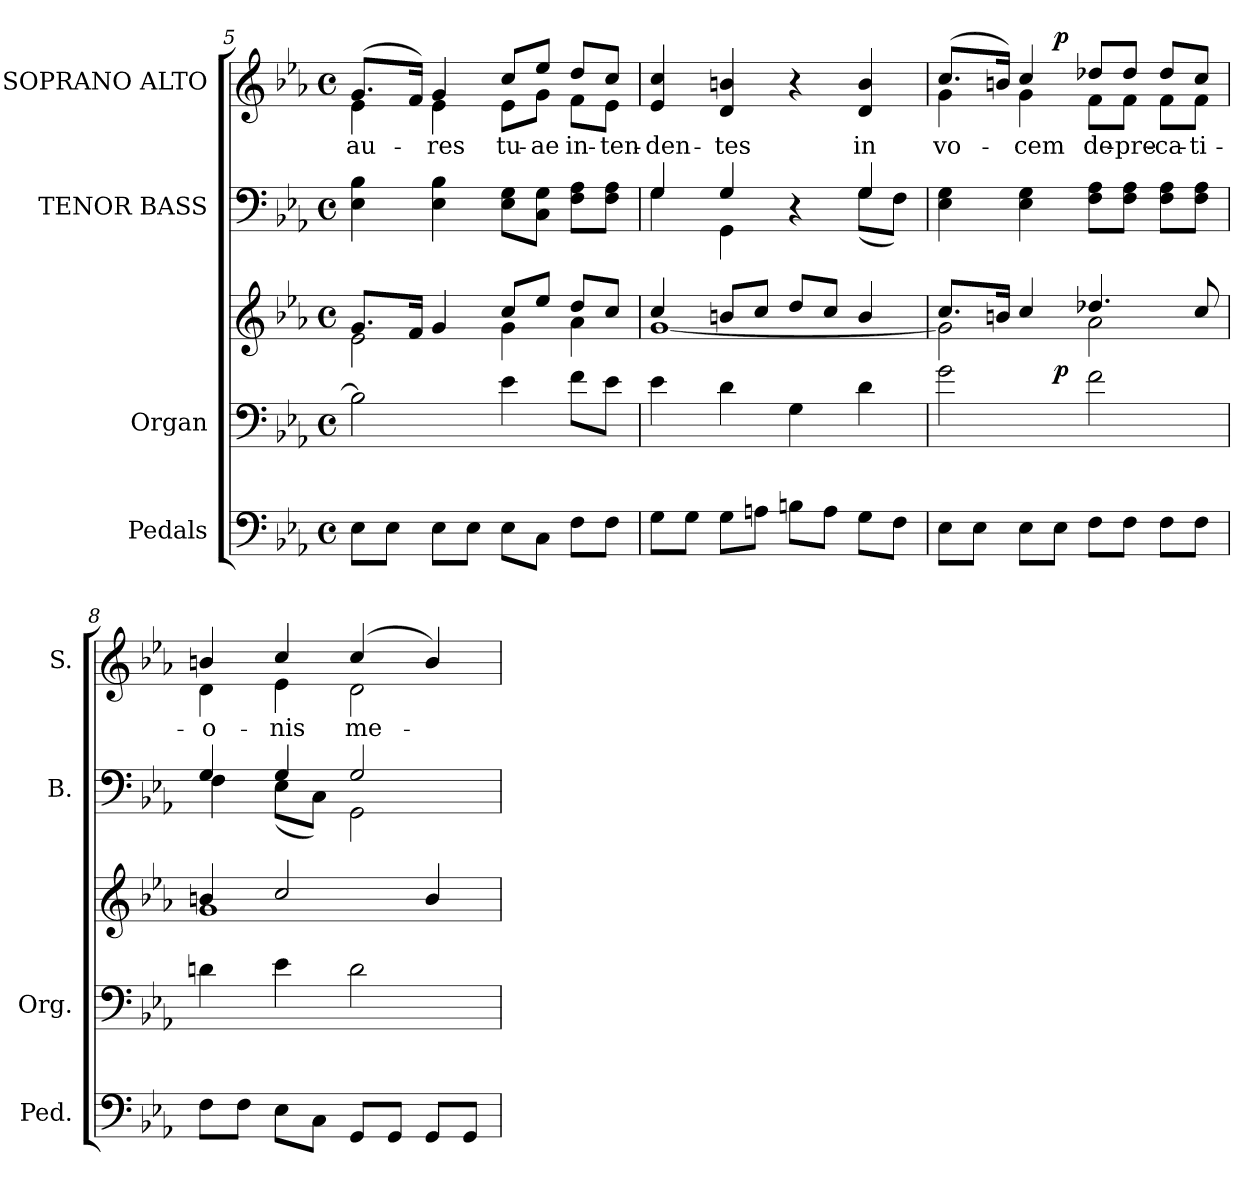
**kern	**kern	**kern	**dynam	**kern	**kern	**text	**dynam
*part4	*part3	*part3	*part3	*part2	*part1	*part1	*part1
*staff5	*staff4	*staff3	*staff3/4	*staff2	*staff1	*staff1	*staff1
*I"Pedals	*I"Organ	*	*	*I"TENOR BASS	*I"SOPRANO ALTO	*	*
*I'Ped.	*I'Org.	*	*	*I'B.	*I'S.	*	*
!!LO:LB:g=z
*clefF4	*clefF4	*clefG2	*	*clefF4	*clefG2	*	*
*k[b-e-a-]	*k[b-e-a-]	*k[b-e-a-]	*	*k[b-e-a-]	*k[b-e-a-]	*	*
*E-:	*E-:	*E-:	*	*E-:	*E-:	*	*
*M4/4	*M4/4	*M4/4	*	*M4/4	*M4/4	*	*
*met(c)	*met(c)	*met(c)	*	*met(c)	*met(c)	*	*
=5	=5	=5	=5	=5	=5	=5	=5
*	*	*^	*	*	*	*	*
!	!	!	!	!	!	!	!LO:LY:b:color=#000000	!
*	*	*	*	*	*	*^	*	*
8E-i\L	2B-i\]	8.gi/L	2e-i\	.	4E-i\ 4B-i	(8.gi/L	4e-i\	au-	.
8E-i\J	.	.	.	.	.	.	.	.	.
.	.	16fi/Jk	.	.	.	16fi/Jk)	.	.	.
!	!	!	!	!	!	!	!	!LO:LY:b:color=#000000	!
8E-i\L	.	4gi/	.	.	4E-i\ 4B-i	4gi/	4e-i\	-res	.
8E-i\J	.	.	.	.	.	.	.	.	.
!	!	!	!	!	!	!	!	!LO:LY:b:color=#000000	!
8E-i\L	4e-i\	8cci/L	4gi\	.	8E-i\ 8Gi\L	8cci/L	8e-i\L	tu-	.
!	!	!	!	!	!	!	!	!LO:LY:b:color=#000000	!
8Ci\J	.	8ee-i/J	.	.	8Ci\ 8Gi\J	8ee-i/J	8gi\J	-ae	.
!	!	!	!	!	!	!	!	!LO:LY:b:color=#000000	!
8Fi\L	8fi\L	8ddi/L	4a-i\	.	8Fi\ 8A-i\L	8ddi/L	8fi\L	in-	.
!	!	!	!	!	!	!	!	!LO:LY:b:color=#000000	!
8Fi\J	8e-i\J	8cci/J	.	.	8Fi\ 8A-i\J	8cci/J	8e-i\J	-ten-	.
*	*	*	*	*	*	*v	*v	*	*
=6	=6	=6	=6	=6	=6	=6	=6	=6
*	*	*	*	*	*^	*	*	*
*	*	*	*	*	*	*	*^	*	*
!	!	!	!	!	!	!	!	!	!LO:LY:b:color=#000000	!
*	*	*	*	*	*	*	*v	*v	*	*
8Gi\L	4e-i\	4cci/	[1gi	.	4Gi/	4Gi\	4e-i/ 4cci	-den-	.
8Gi\J	.	.	.	.	.	.	.	.	.
!	!	!	!	!	!	!	!	!LO:LY:b:color=#000000	!
8Gi\L	4di\	8bni/L	.	.	4Gi/	4GGi\	4di/ 4bni	-tes	.
8Ani\J	.	8cci/J	.	.	.	.	.	.	.
8Bni\L	4Gi\	8ddi/L	.	.	4r	4ryy	4r	.	.
8Ai\J	.	8cci/J	.	.	.	.	.	.	.
!	!	!	!	!	!	!	!	!LO:LY:b:color=#000000	!
8Gi\L	4di\	4bi/	.	.	4Gi/	(8Gi\L	4di/ 4bi	in	.
8Fi\J	.	.	.	.	.	8Fi\J)	.	.	.
*	*	*	*	*	*v	*v	*	*	*
=7	=7	=7	=7	=7	=7	=7	=7	=7
*	*	*	*	*	*^	*	*	*
!	!	!	!	!	!	!	!	!LO:LY:b:color=#000000	!
*	*^	*	*	*	*	*	*^	*	*
*	*	*	*	*	*	*v	*v	*	*^	*	*
8E-i\L	2gi\	4.ryy	8.cci/L	2gi\]	.	4E-i\ 4Gi	(8.cci/L	4gi\	4.ryy	vo-	.
8E-i\J	.	.	.	.	.	.	.	.	.	.	.
.	.	.	16bni/Jk	.	.	.	16bni/Jk)	.	.	.	.
!	!	!	!	!	!	!	!	!	!	!LO:LY:b:color=#000000	!
8E-i\L	.	.	4cci/	.	.	4E-i\ 4Gi	4cci/	4gi\	.	-cem	.
8E-i\J	.	2ryy	.	.	p	.	.	.	2ryy	.	p
!	!	!	!	!	!	!	!	!	!	!LO:LY:b:color=#000000	!
8Fi\L	2fi\	.	4.dd-Xi/	2a-i\	.	8Fi\ 8A-i\L	8dd-Xi/L	8fi\L	.	de-	.
!	!	!	!	!	!	!	!	!	!	!LO:LY:b:color=#000000	!
8Fi\J	.	.	.	.	.	8Fi\ 8A-i\J	8dd-i/J	8fi\J	.	-pre-	.
!	!	!	!	!	!	!	!	!	!	!LO:LY:b:color=#000000	!
8Fi\L	.	.	.	.	.	8Fi\ 8A-i\L	8dd-i/L	8fi\L	.	-ca-	.
!	!	!	!	!	!	!	!	!	!	!LO:LY:b:color=#000000	!
8Fi\J	.	8ryy	8cci/	.	.	8Fi\ 8A-i\J	8cci/J	8fi\J	8ryy	-ti-	.
*	*v	*v	*	*	*	*	*v	*v	*v	*	*
=8	=8	=8	=8	=8	=8	=8	=8	=8
*	*	*	*	*	*^	*	*	*
*	*^	*	*	*	*	*	*^	*	*
*	*	*	*	*	*	*	*	*	*^	*	*
!	!	!	!	!	!	!	!	!	!	!	!LO:LY:b:color=#000000	!
*	*v	*v	*	*	*	*	*	*	*v	*v	*	*
8Fi\L	4dni\	4bni/	1gi	.	4Gi/	4Fi\	4bni/	4di\	-o-	.
8Fi\J	.	.	.	.	.	.	.	.	.	.
!	!	!	!	!	!	!	!	!	!LO:LY:b:color=#000000	!
8E-i\L	4e-i\	2cci/	.	.	4Gi/	(8E-i\L	4cci/	4e-i\	-nis	.
8Ci\J	.	.	.	.	.	8Ci\J)	.	.	.	.
!	!	!	!	!	!	!	!	!	!LO:LY:b:color=#000000	!
8GGi/L	2di\	.	.	.	2Gi/	2GGi\	(4cci/	2di\	me-	.
8GGi/J	.	.	.	.	.	.	.	.	.	.
8GGi/L	.	4bi/	.	.	.	.	4bi/)	.	.	.
8GGi/J	.	.	.	.	.	.	.	.	.	.
*	*	*v	*v	*	*	*	*v	*v	*	*
*	*	*	*	*v	*v	*	*	*
=	=	=	=	=	=	=	=
*-	*-	*-	*-	*-	*-	*-	*-
